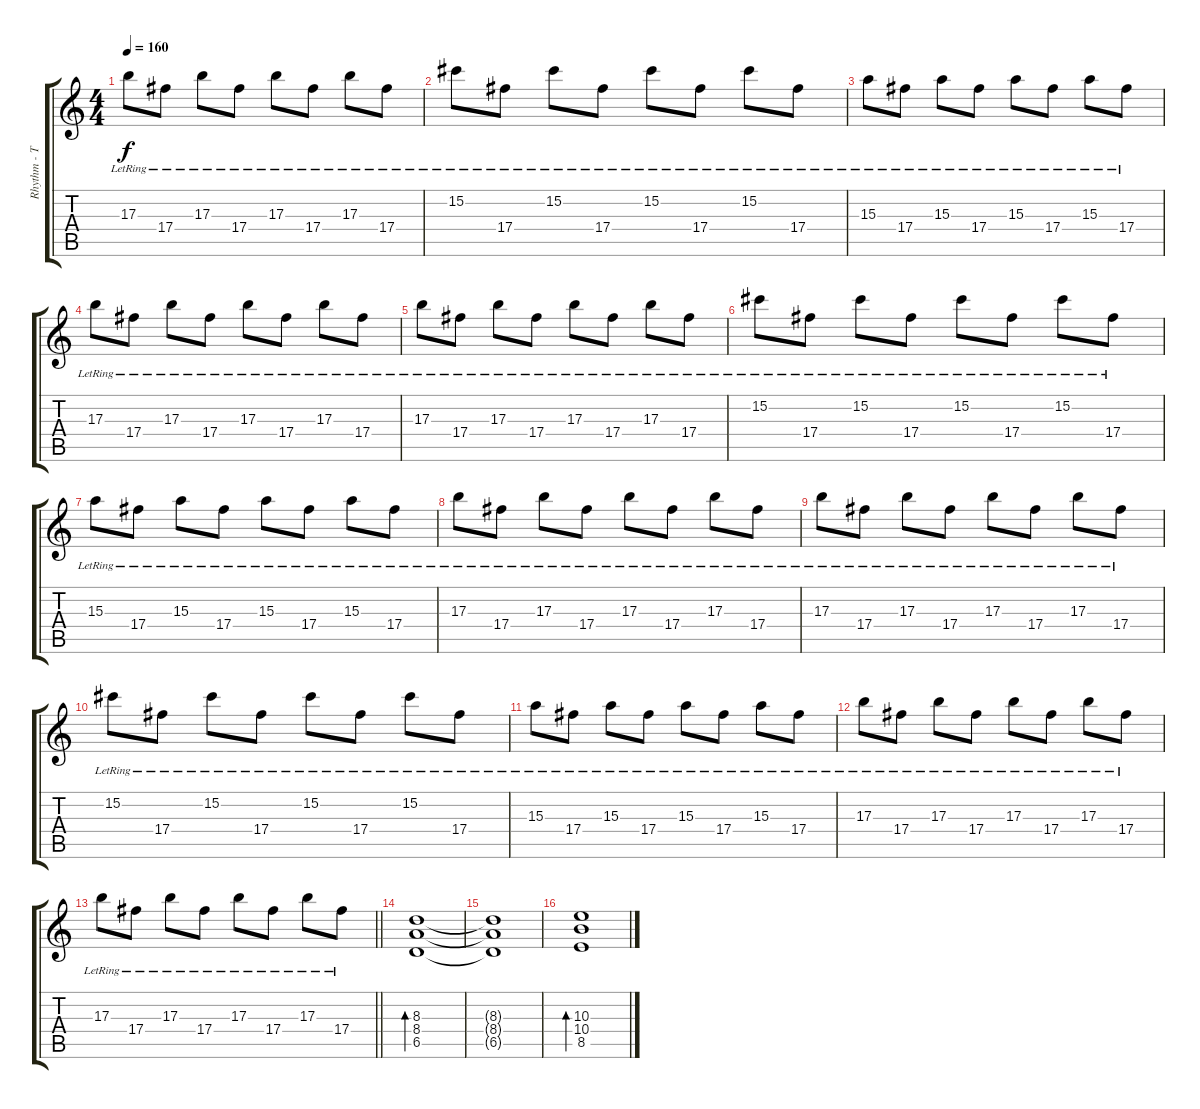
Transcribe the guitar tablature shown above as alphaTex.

\track ("Rhythm - Taylor York" "Rhythm - T") {instrument distortionguitar}
\staff {score tabs}
\tuning (Eb4 Bb3 Gb3 Db3 Ab2 Db2) {hide}
\ts (4 4)
\tempo 160
\clef g2
\ks c
17.3{lr}.8{dy f} 17.4{lr}.8 17.3{lr}.8 17.4{lr}.8 17.3{lr}.8 17.4{lr}.8 17.3{lr}.8 17.4{lr}.8 |
15.2{lr}.8{volume 10 instrument electricguitarjazz} 17.4{lr}.8 15.2{lr}.8 17.4{lr}.8 15.2{lr}.8 17.4{lr}.8 15.2{lr}.8 17.4{lr}.8 |
15.3{lr}.8 17.4{lr}.8 15.3{lr}.8 17.4{lr}.8 15.3{lr}.8 17.4{lr}.8 15.3{lr}.8 17.4{lr}.8 |
17.3{lr}.8 17.4{lr}.8 17.3{lr}.8 17.4{lr}.8 17.3{lr}.8 17.4{lr}.8 17.3{lr}.8 17.4{lr}.8 |
17.3{lr}.8 17.4{lr}.8 17.3{lr}.8 17.4{lr}.8 17.3{lr}.8 17.4{lr}.8 17.3{lr}.8 17.4{lr}.8 |
15.2{lr}.8{volume 10 instrument electricguitarjazz} 17.4{lr}.8 15.2{lr}.8 17.4{lr}.8 15.2{lr}.8 17.4{lr}.8 15.2{lr}.8 17.4{lr}.8 |
15.3{lr}.8 17.4{lr}.8 15.3{lr}.8 17.4{lr}.8 15.3{lr}.8 17.4{lr}.8 15.3{lr}.8 17.4{lr}.8 |
17.3{lr}.8 17.4{lr}.8 17.3{lr}.8 17.4{lr}.8 17.3{lr}.8 17.4{lr}.8 17.3{lr}.8 17.4{lr}.8 |
17.3{lr}.8 17.4{lr}.8 17.3{lr}.8 17.4{lr}.8 17.3{lr}.8 17.4{lr}.8 17.3{lr}.8 17.4{lr}.8 |
15.2{lr}.8{volume 10 instrument electricguitarjazz} 17.4{lr}.8 15.2{lr}.8 17.4{lr}.8 15.2{lr}.8 17.4{lr}.8 15.2{lr}.8 17.4{lr}.8 |
15.3{lr}.8 17.4{lr}.8 15.3{lr}.8 17.4{lr}.8 15.3{lr}.8 17.4{lr}.8 15.3{lr}.8 17.4{lr}.8 |
17.3{lr}.8 17.4{lr}.8 17.3{lr}.8 17.4{lr}.8 17.3{lr}.8 17.4{lr}.8 17.3{lr}.8 17.4{lr}.8 |
\barLineRight lightlight
17.3{lr}.8 17.4{lr}.8 17.3{lr}.8 17.4{lr}.8 17.3{lr}.8 17.4{lr}.8 17.3{lr}.8 17.4{lr}.8 |
(8.3 8.4 6.5).1{bd 240} |
(8.3{t} 8.4{t} 6.5{t}).1 |
(10.3 10.4 8.5).1{bd 240}
